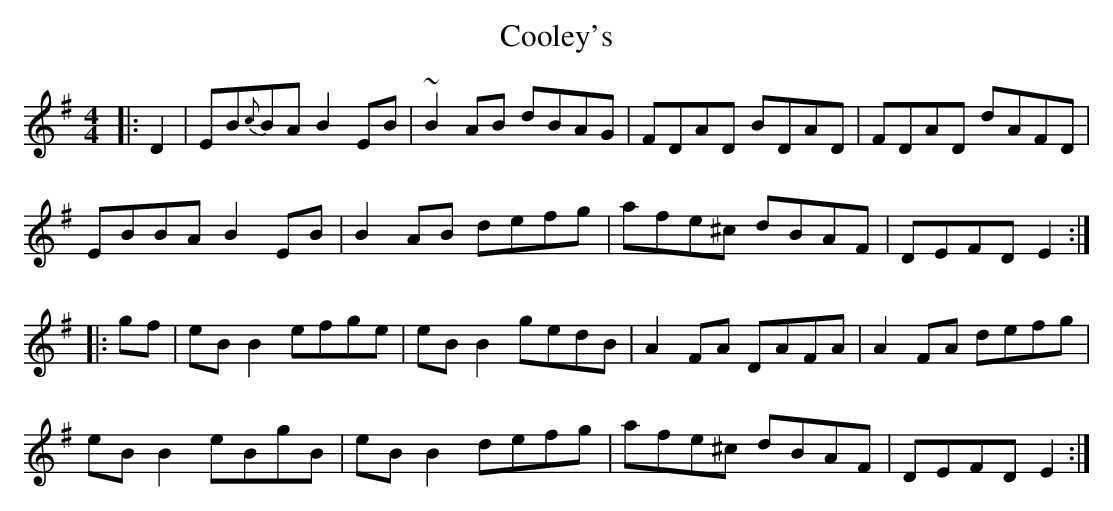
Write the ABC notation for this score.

X:1
T: Cooley's
M: 4/4
L: 1/8
K: Emin
|:D2|EB{c}BA B2 EB|~B2 AB dBAG|FDAD BDAD|FDAD dAFD|@
EBBA B2 EB|B2 AB defg|afe^c dBAF|DEFD E2:|
|:gf|eB B2 efge|eB B2 gedB|A2 FA DAFA|A2 FA defg|
eB B2 eBgB|eB B2 defg|afe^c dBAF|DEFD E2:|
